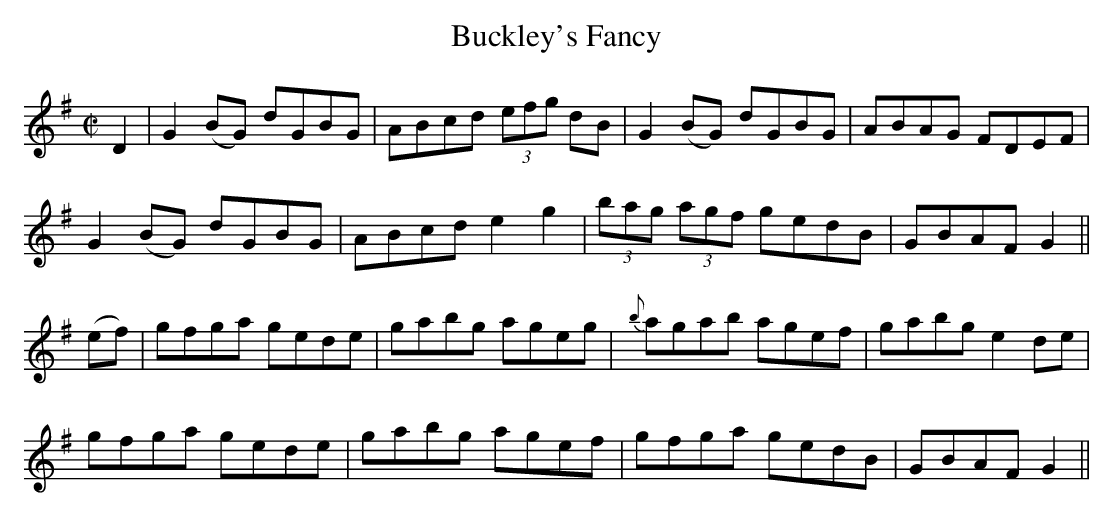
X:1
T: Buckley's Fancy
M: C|
L: 1/8
K: G
D2|G2(BG) dGBG|ABcd (3efg dB|G2(BG) dGBG|ABAG FDEF|
G2(BG) dGBG|ABcd e2g2|(3bag (3agf gedB|GBAFG2||
(ef)|gfga gede|gabg ageg|{b}agab agef|gabge2de|
gfga gede|gabg agef|gfga gedB|GBAFG2||
